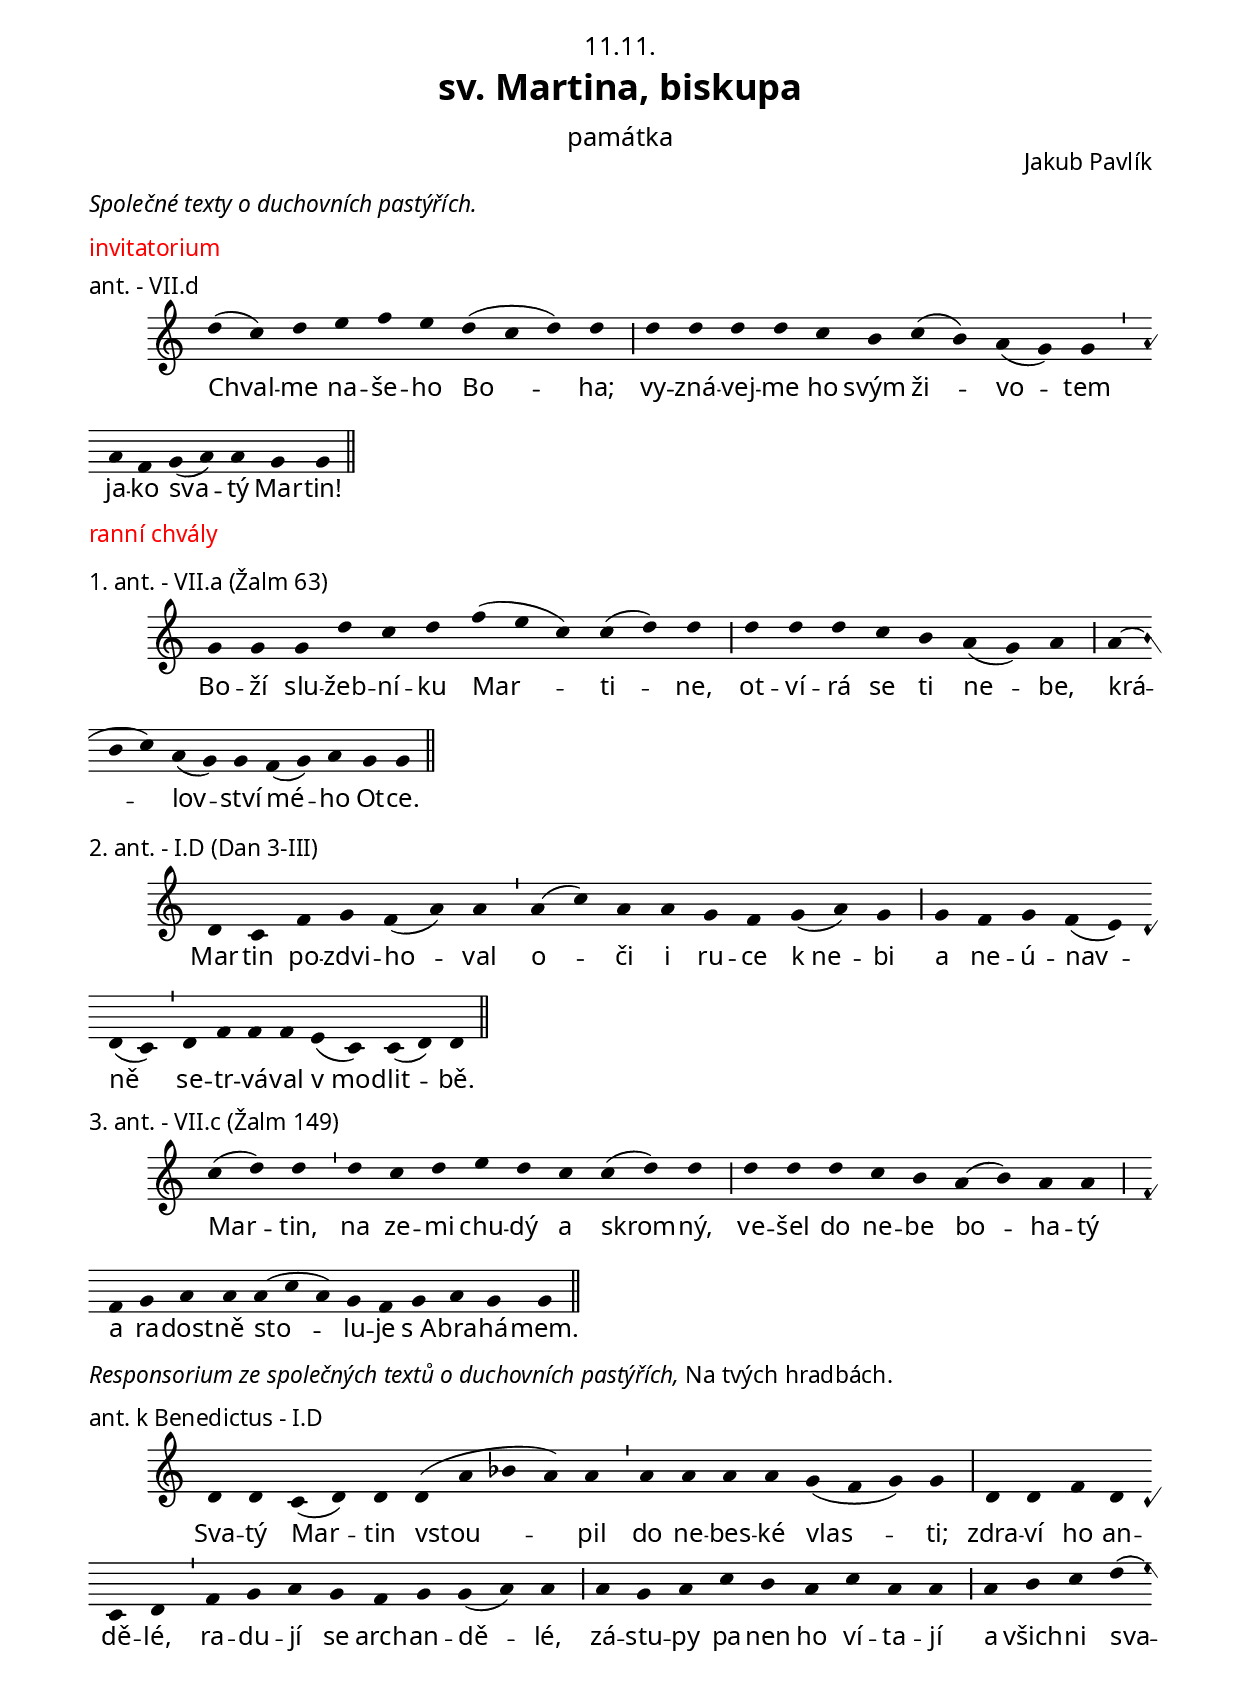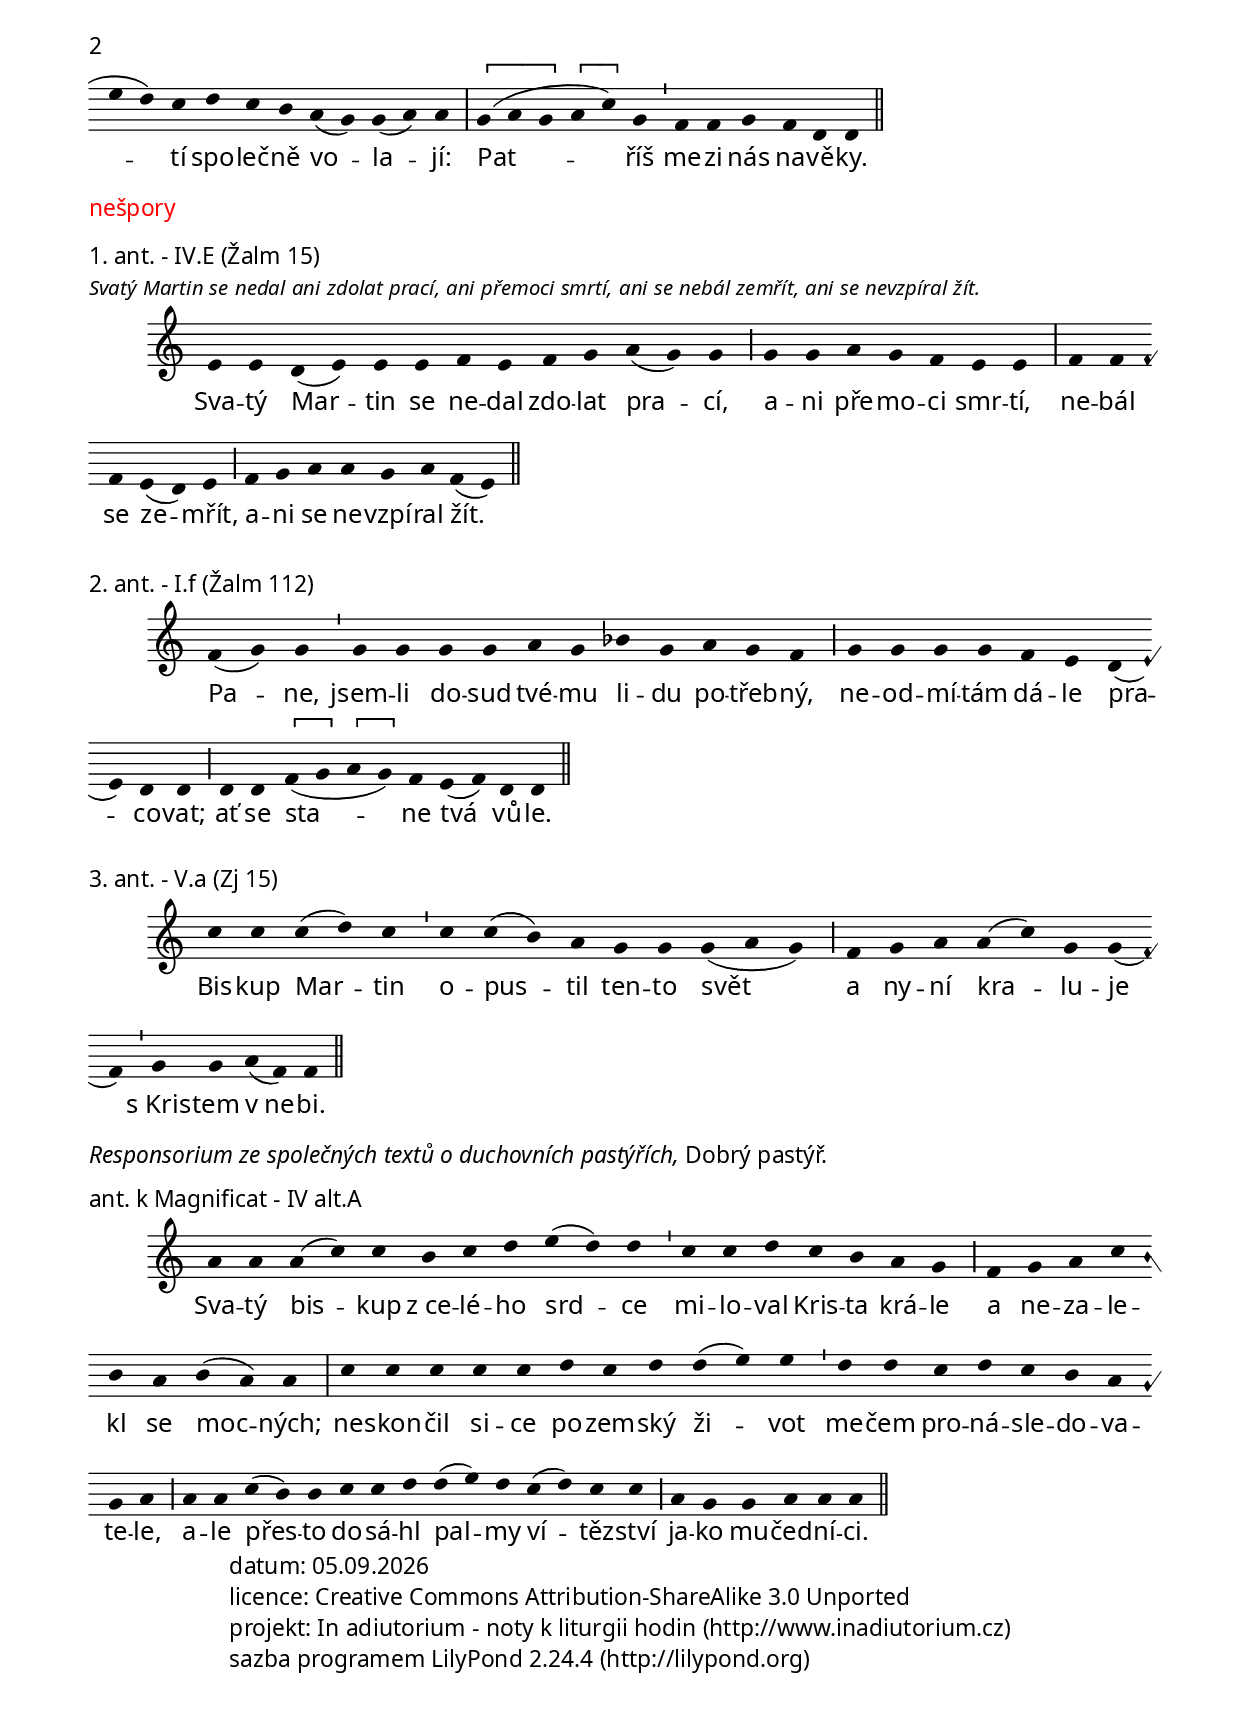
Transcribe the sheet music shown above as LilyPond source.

\version "2.16.0"

\include "../spolecne.ly"
\include "../dilyresponsorii.ly"

\header {
  title = \markup\titleSvatek
            "sv. Martina, biskupa"
            památka
            11.11.
  composer = "Jakub Pavlík"
}

\markup\communia #'(#:pastyr)

\markup {\nadpisHodinka {"invitatorium"}}

\score {
  \relative c'' {
    \choralniRezim
    d( c) d e f e d( c d) d \barMaior
    d d d d c b c( b) a( g) g \barMin
    a f g( a) a g g \barFinalis
  }
  \addlyrics {
    Chval -- me na -- še -- ho Bo -- ha;
    vy -- zná -- vej -- me ho svým ži -- vo -- tem
    ja -- ko sva -- tý Mar -- tin!
  }
  \header {
    quid = "ant."
    modus = "VII"
    differentia = "d"
    psalmus = ""
    id = "invit"
    piece = \markup {\sestavTitulekBezZalmu}
  }
}

\markup {\nadpisHodinka {"ranní chvály"}}

\score {
  \relative c'' {
    \choralniRezim
    g4 g g d' c d f( e c) c( d) d \barMaior
    d d d c b a( g) a \barMaior
    a( b c) a( g) g f( g) a g g \barFinalis
  }
  \addlyrics {
    Bo -- ží slu -- žeb -- ní -- ku Mar -- ti -- ne,
    ot -- ví -- rá se ti ne -- be,
    krá -- lov -- ství mé -- ho Ot -- ce.
  }
  \header {
    quid = "1. ant."
    modus = "VII"
    differentia = "a"
    psalmus = "Žalm 63"
    id = "rch-a1"
    piece = \markup {\sestavTitulek}
  }
}

\score {
  \relative c' {
    \choralniRezim
    d4 c f g f( a) a \barMin
    a( c) a a g f g( a) g \barMaior
    g f g f( e) d( c) \barMin
    d f f f e( c) c( d) d \barFinalis
  }
  \addlyrics {
    Mar -- tin po -- zdvi -- ho -- val
    o -- či i ru -- ce k_ne -- bi
    a ne -- ú -- nav -- ně
    se -- tr -- vá -- val v_mod -- lit -- bě.
  }
  \header {
    quid = "2. ant."
    modus = "I"
    differentia = "D"
    psalmus = "Dan 3-III"
    id = "rch-a2"
    piece = \markup {\sestavTitulek}
  }
}

\score {
  \relative c'' {
    \choralniRezim
    c4( d) d \barMin d c d e d c c( d) d \barMaior
    d d d c b a( b) a a \barMaior
    f g a a a( c a) g f g a g g \barFinalis
  }
  \addlyrics {
    Mar -- tin, na ze -- mi chu -- dý a skrom -- ný,
    ve -- šel do ne -- be bo -- ha -- tý
    a ra -- dost -- ně sto -- lu -- je s_A -- bra -- há -- mem.
    A -- le -- lu -- ja.
  }
  \header {
    quid = "3. ant."
    modus = "VII"
    differentia = "c"
    psalmus = "Žalm 149"
    id = "rch-a3"
    piece = \markup {\sestavTitulek}
  }
}

\markup\italic{Responsorium ze společných textů o duchovních pastýřích, \upright{Na tvých hradbách.}}

\score {
  \relative c' {
    \choralniRezim
    d4 d c( d) d d( a' bes a) a \barMin a a a a g( f g) g \barMax
    d d f d c d \barMin
    f g a g f g g( a) a \barMaior
    a g a c b a c a a \barMaior
    a b c d( e d) c d c b a( g) g( a) a \barMax
    \[ g( a g \] \[ a c) \] g \barMin f f g f d d \barFinalis
  }
  \addlyrics {
    Sva -- tý Mar -- tin vstou -- pil do ne -- bes -- ké vlas -- ti;
    zdra -- ví ho an -- dě -- lé,
    ra -- du -- jí se arch -- an -- dě -- lé,
    zá -- stu -- py pa -- nen ho ví -- ta -- jí
    a všich -- ni sva -- tí spo -- leč -- ně vo -- la -- jí:
    Pat -- říš me -- zi nás na -- vě -- ky.
  }
  \header {
    quid = "ant. k Benedictus"
    modus = "I"
    differentia = "D"
    psalmus = ""
    id = "rch-aben"
    piece = \markup {\sestavTitulekBezZalmu}
  }
}

\markup {\nadpisHodinka {"nešpory"}}

\score {
  \relative c' {
    \choralniRezim
    e4 e d( e) e e f e f g a( g) g \barMaior
    g g a g f e e \barMax
    f f f e( d) e \barMaior
    f g a a g a f( e) \barFinalis
  }
  \addlyrics {
    Sva -- tý Mar -- tin se ne -- dal zdo -- lat pra -- cí,
    a -- ni pře -- mo -- ci smr -- tí,
    ne -- bál se ze -- mřít,
    a -- ni se ne -- vzpí -- ral žít.
  }
  \header {
    textus_approbatus = "Svatý Martin se nedal ani zdolat prací, ani přemoci smrtí,
    ani se nebál zemřít, ani se nevzpíral žít."
    quid = "1. ant."
    modus = "IV"
    differentia = "E"
    psalmus = "Žalm 15"
    placet = "není úplně marná, ale přeci zkusit lépe"
    id = "ne-a1"
    piece = \markup {\sestavTitulek}
  }
}

\score {
  \relative c' {
    \choralniRezim
    f( g) g \barMin g g g g a g bes g a g f \barMaior
    g g g g f e d( e) d d \barMaior
    d d \[ f( g \] \[ a g) \] f e( f) d d \barFinalis
  }
  \addlyrics {
    Pa -- ne, jsem -- li do -- sud tvé -- mu li -- du po -- třeb -- ný,
    ne -- od -- mí -- tám dá -- le pra -- co -- vat;
    ať se sta -- ne tvá vů -- le.
  }
  \header {
    quid = "2. ant."
    modus = "I"
    differentia = "f"
    psalmus = "Žalm 112"
    placet = "_tvému lidu potřebný_ rozhodně jinak"
    id = "ne-a2"
    piece = \markup {\sestavTitulek}
  }
}

\score {
  \relative c'' {
    \choralniRezim
    c4 c c( d) c \barMin c c( b) a g g g( a g) \barMaior
    f g a a( c) g g( f) \barMin g g a( f) f \barFinalis
  }
  \addlyrics {
    Bis -- kup Mar -- tin o -- pus -- til ten -- to svět
    a ny -- ní kra -- lu -- je s_Kris -- tem v_ne -- bi.
  }
  \header {
    quid = "3. ant."
    modus = "V"
    differentia = "a"
    psalmus = "Zj 15"
    placet = "_opustil_ rozhodně bez melismatu na druhé slabice"
    id = "ne-a3"
    piece = \markup {\sestavTitulek}
  }
}

\markup\italic{Responsorium ze společných textů o duchovních pastýřích, \upright{Dobrý pastýř.}}

\score {
  \relative c'' {
    \choralniRezim
    a4 a a( c) c b c d e( d) d \barMin c c d c b a g \barMaior
    f g a c b a b( a) a \barMax

    c c c c c d c d d( e) e \barMin
    d d c d c b a g a \barMaior
    a a c( b) b c c d d( e) d c( d) c c \barMaior
    a g g a a a \barFinalis
  }
  \addlyrics {
    Sva -- tý bis -- kup
    z_ce -- lé -- ho srd -- ce mi -- lo -- val Kris -- ta krá -- le
    a ne -- za -- le -- kl se moc -- ných;

    ne -- skon -- čil si -- ce po -- zem -- ský ži -- vot
    me -- čem pro -- ná -- sle -- do -- va -- te -- le,
    a -- le přes -- to do -- sá -- hl pal -- my ví -- těz -- ství
    ja -- ko mu -- čed -- ní -- ci.
  }
  \header {
    quid = "ant. k Magnificat"
    modus = "IV alt"
    differentia = "A"
    psalmus = ""
    placet = "na více místech zadrhává"
    id = "ne-amag"
    piece = \markup {\sestavTitulekBezZalmu}
  }
}